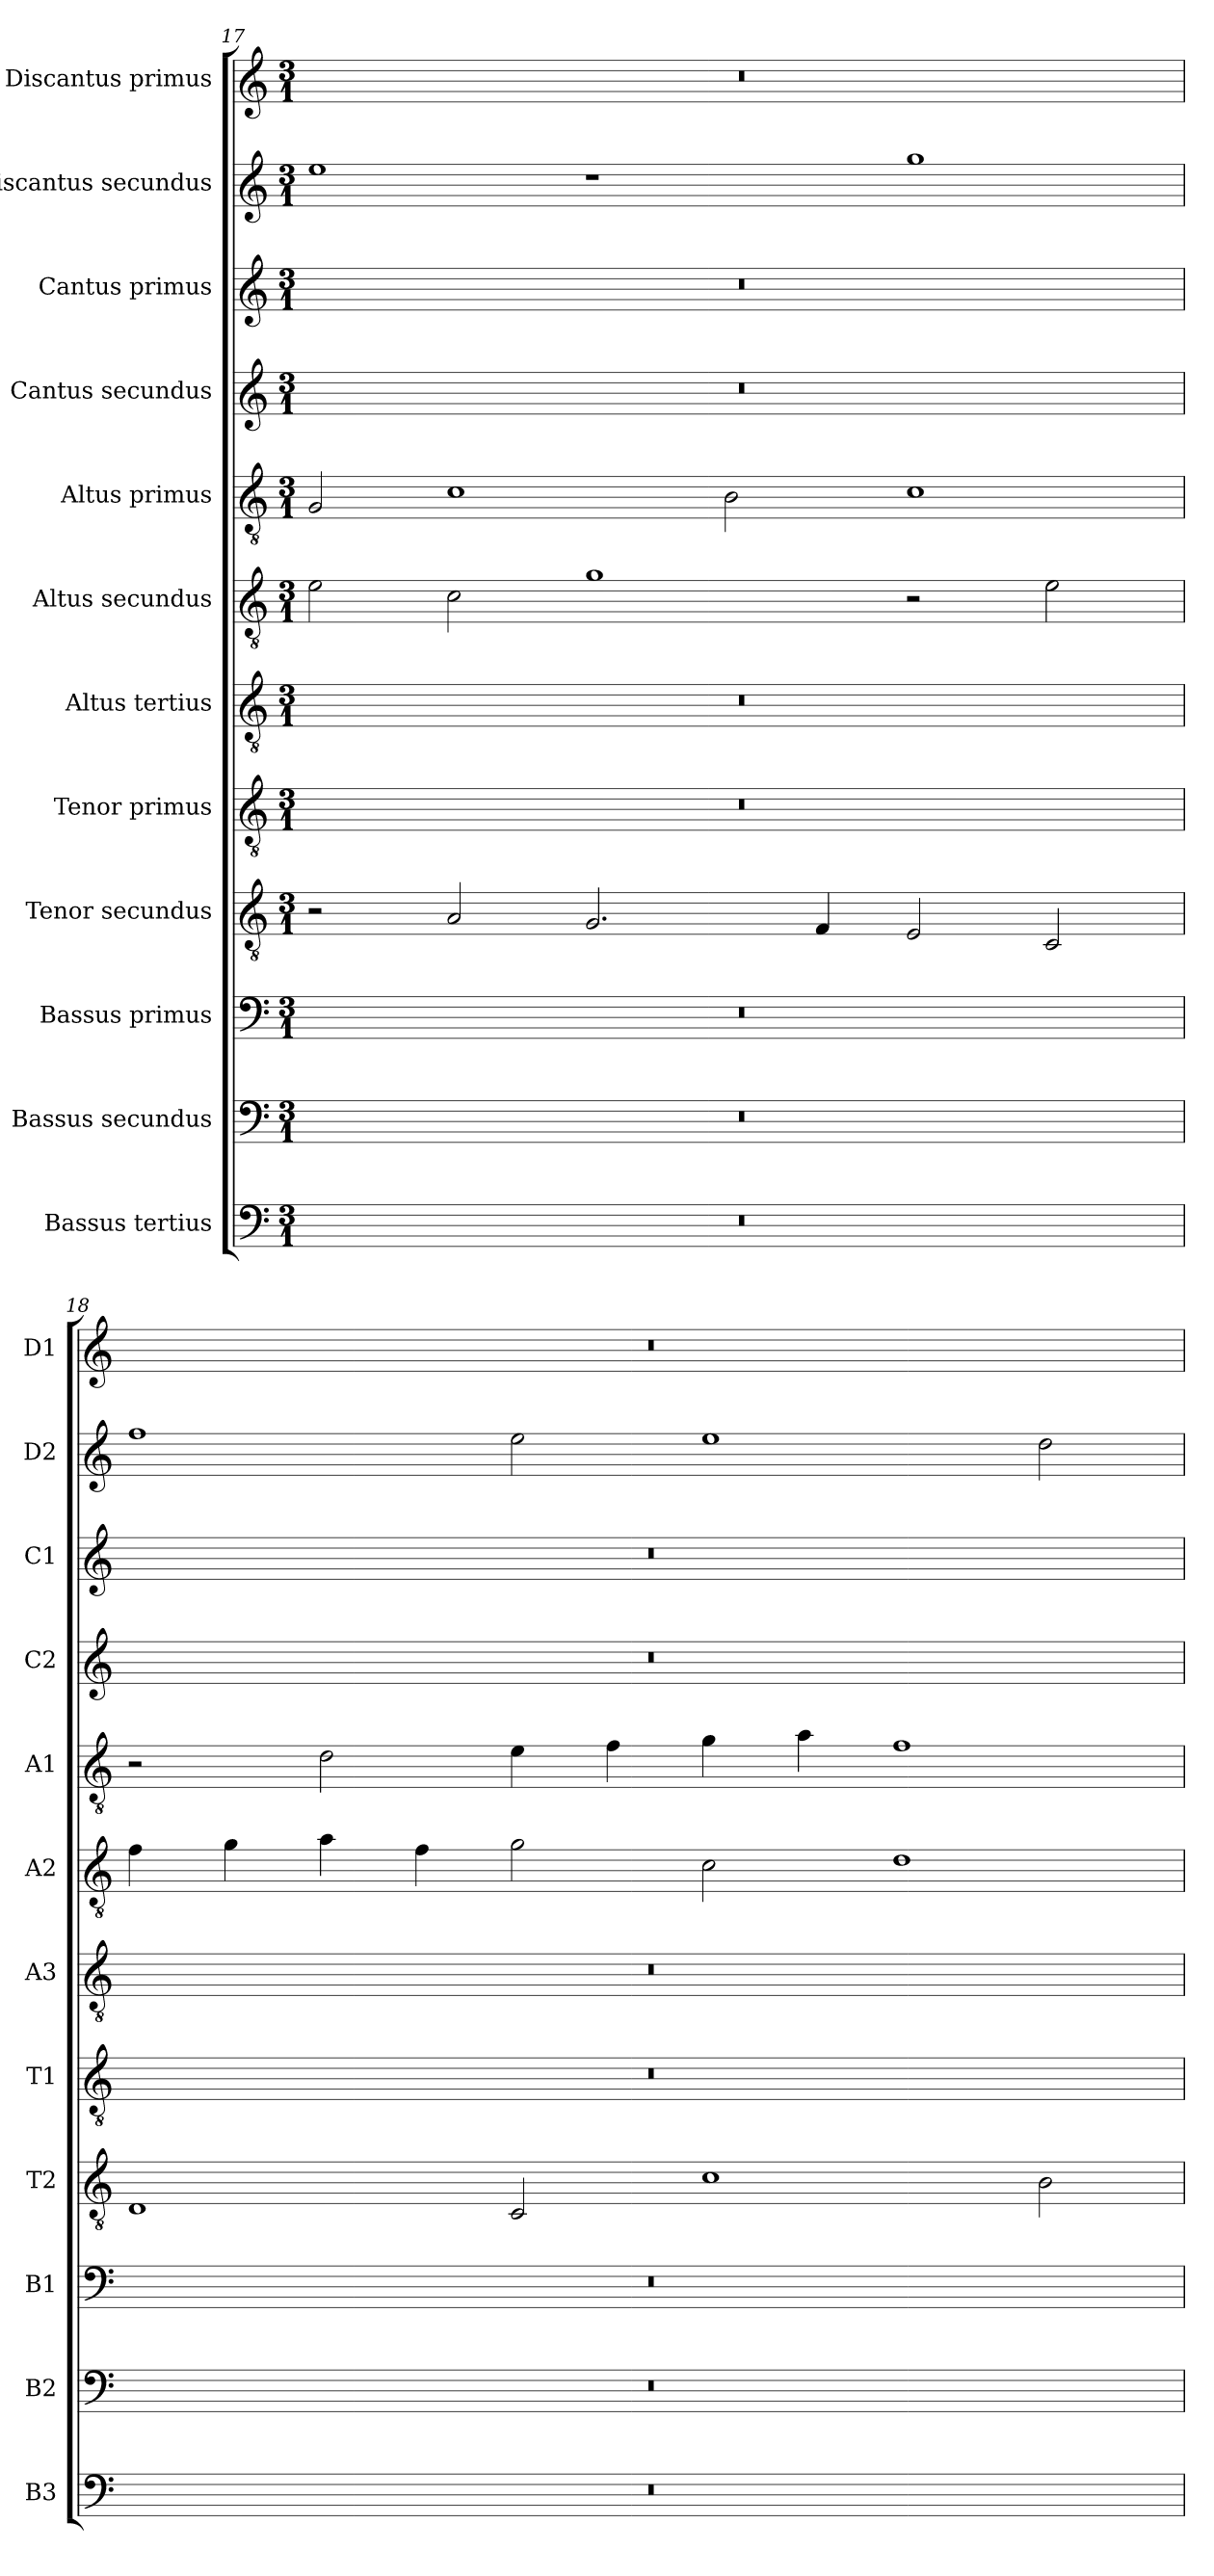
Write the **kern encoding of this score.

**kern	**kern	**kern	**kern	**kern	**kern	**kern	**kern	**kern	**kern	**kern	**kern
*part12	*part11	*part10	*part9	*part8	*part7	*part6	*part5	*part4	*part3	*part2	*part1
*staff12	*staff11	*staff10	*staff9	*staff8	*staff7	*staff6	*staff5	*staff4	*staff3	*staff2	*staff1
*I"Bassus tertius	*I"Bassus secundus	*I"Bassus primus	*I"Tenor secundus	*I"Tenor primus	*I"Altus tertius	*I"Altus secundus	*I"Altus primus	*I"Cantus secundus	*I"Cantus primus	*I"Discantus secundus	*I"Discantus primus
*I'B3	*I'B2	*I'B1	*I'T2	*I'T1	*I'A3	*I'A2	*I'A1	*I'C2	*I'C1	*I'D2	*I'D1
*clefF4	*clefF4	*clefF4	*clefGv2	*clefGv2	*clefGv2	*clefGv2	*clefGv2	*clefG2	*clefG2	*clefG2	*clefG2
*k[]	*k[]	*k[]	*k[]	*k[]	*k[]	*k[]	*k[]	*k[]	*k[]	*k[]	*k[]
*M3/1	*M3/1	*M3/1	*M3/1	*M3/1	*M3/1	*M3/1	*M3/1	*M3/1	*M3/1	*M3/1	*M3/1
=17	=17	=17	=17	=17	=17	=17	=17	=17	=17	=17	=17
0.r	0.r	0.r	2r	0.r	0.r	2e\	2G/	0.r	0.r	1ee	0.r
.	.	.	2A/	.	.	2c\	1c	.	.	.	.
.	.	.	2.G/	.	.	1g	.	.	.	1r	.
.	.	.	.	.	.	.	2B\	.	.	.	.
.	.	.	4F/	.	.	.	.	.	.	.	.
.	.	.	2E/	.	.	2r	1c	.	.	1gg	.
.	.	.	2C/	.	.	2e\	.	.	.	.	.
=18	=18	=18	=18	=18	=18	=18	=18	=18	=18	=18	=18
0.r	0.r	0.r	1D	0.r	0.r	4f\	2r	0.r	0.r	1ff	0.r
.	.	.	.	.	.	4g\	.	.	.	.	.
.	.	.	.	.	.	4a\	2d\	.	.	.	.
.	.	.	.	.	.	4f\	.	.	.	.	.
.	.	.	2C/	.	.	2g\	4e\	.	.	2ee\	.
.	.	.	.	.	.	.	4f\	.	.	.	.
.	.	.	1c	.	.	2c\	4g\	.	.	1ee	.
.	.	.	.	.	.	.	4a\	.	.	.	.
.	.	.	.	.	.	1d	1f	.	.	.	.
.	.	.	2B\	.	.	.	.	.	.	2dd\	.
=	=	=	=	=	=	=	=	=	=	=	=
*-	*-	*-	*-	*-	*-	*-	*-	*-	*-	*-	*-
